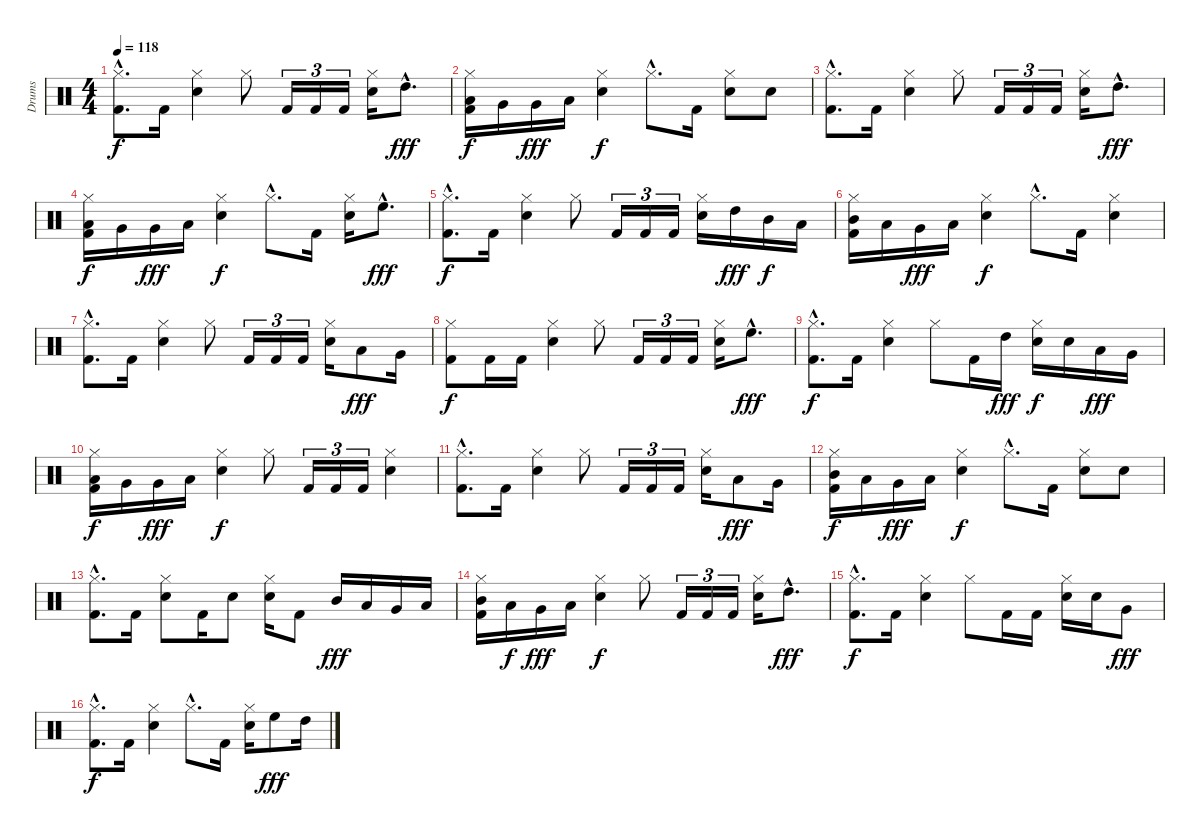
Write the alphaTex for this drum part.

\track ("Drums" "Drums") {instrument percussion}
\staff {score}
\articulation defaults
\ts (4 4)
\tempo 118
\clef neutral
\ks c
("Hi-Hat (closed)"{hac} "Kick (hit) 2"{hac}).8{d dy f} "Kick (hit) 2".16 ("Hi-Hat (closed)" "Electric Snare (hit)").4 "Hi-Hat (closed)".8 "Kick (hit) 2".16{tu (3 2)} "Kick (hit) 2".16{tu (3 2)} "Kick (hit) 2".16{tu (3 2)} ("Hi-Hat (closed)" "Electric Snare (hit)").16 "High Tom (hit)"{hac}.8{d dy fff} |
("Hi-Hat (closed)" "Low Tom (hit)" "Kick (hit) 2").16{dy f} "Very Low Tom (hit)".16 "Very Low Tom (hit)".16{dy fff} "Low Floor Tom (hit)".16 ("Hi-Hat (closed)" "Electric Snare (hit)").4{dy f} "Hi-Hat (closed)"{hac}.8{d} "Kick (hit) 2".16 ("Hi-Hat (closed)" "Electric Snare (hit)").8 "Electric Snare (hit)".8 |
("Hi-Hat (closed)"{hac} "Kick (hit) 2"{hac}).8{d} "Kick (hit) 2".16 ("Hi-Hat (closed)" "Electric Snare (hit)").4 "Hi-Hat (closed)".8 "Kick (hit) 2".16{tu (3 2)} "Kick (hit) 2".16{tu (3 2)} "Kick (hit) 2".16{tu (3 2)} ("Hi-Hat (closed)" "Electric Snare (hit)").16 "High Tom (hit)"{hac}.8{d dy fff} |
("Hi-Hat (closed)" "Low Tom (hit)" "Kick (hit) 2").16{dy f} "Very Low Tom (hit)".16 "Very Low Tom (hit)".16{dy fff} "Low Floor Tom (hit)".16 ("Hi-Hat (closed)" "Electric Snare (hit)").4{dy f} "Hi-Hat (closed)"{hac}.8{d} "Kick (hit) 2".16 ("Hi-Hat (closed)" "Electric Snare (hit)").16 "High Floor Tom (hit)"{hac}.8{d dy fff} |
("Hi-Hat (closed)"{hac} "Kick (hit) 2"{hac}).8{d dy f} "Kick (hit) 2".16 ("Hi-Hat (closed)" "Electric Snare (hit)").4 "Hi-Hat (closed)".8 "Kick (hit) 2".16{tu (3 2)} "Kick (hit) 2".16{tu (3 2)} "Kick (hit) 2".16{tu (3 2)} ("Hi-Hat (closed)" "Electric Snare (hit)").16 "High Tom (hit)".16{dy fff} "Mid Tom (hit)".16{dy f} "Low Tom (hit)".16 |
("Hi-Hat (closed)" "Mid Tom (hit)" "Kick (hit) 2").16 "Low Tom (hit)".16 "Very Low Tom (hit)".16{dy fff} "Low Floor Tom (hit)".16 ("Hi-Hat (closed)" "Electric Snare (hit)").4{dy f} "Hi-Hat (closed)"{hac}.8{d} "Kick (hit) 2".16 ("Hi-Hat (closed)" "Electric Snare (hit)").4 |
("Hi-Hat (closed)"{hac} "Kick (hit) 2"{hac}).8{d} "Kick (hit) 2".16 ("Hi-Hat (closed)" "Electric Snare (hit)").4 "Hi-Hat (closed)".8 "Kick (hit) 2".16{tu (3 2)} "Kick (hit) 2".16{tu (3 2)} "Kick (hit) 2".16{tu (3 2)} ("Hi-Hat (closed)" "Electric Snare (hit)").16 "Low Floor Tom (hit)".8{dy fff} "Very Low Tom (hit)".16 |
("Hi-Hat (closed)" "Kick (hit) 2").8{dy f} "Kick (hit) 2".16 "Kick (hit) 2".16 ("Hi-Hat (closed)" "Electric Snare (hit)").4 "Hi-Hat (closed)".8 "Kick (hit) 2".16{tu (3 2)} "Kick (hit) 2".16{tu (3 2)} "Kick (hit) 2".16{tu (3 2)} ("Hi-Hat (closed)" "Electric Snare (hit)").16 "High Floor Tom (hit)"{hac}.8{d dy fff} |
("Hi-Hat (closed)"{hac} "Kick (hit) 2"{hac}).8{d dy f} "Kick (hit) 2".16 ("Hi-Hat (closed)" "Electric Snare (hit)").4 "Hi-Hat (closed)".8 "Kick (hit) 2".16 "High Tom (hit)".16{dy fff} ("Hi-Hat (closed)" "Electric Snare (hit)").16{dy f} "Electric Snare (hit)".16 "Low Tom (hit)".16{dy fff} "Very Low Tom (hit)".16 |
("Hi-Hat (closed)" "Low Tom (hit)" "Kick (hit) 2").16{dy f} "Very Low Tom (hit)".16 "Very Low Tom (hit)".16{dy fff} "Low Floor Tom (hit)".16 ("Hi-Hat (closed)" "Electric Snare (hit)").4{dy f} "Hi-Hat (closed)".8 "Kick (hit) 2".16{tu (3 2)} "Kick (hit) 2".16{tu (3 2)} "Kick (hit) 2".16{tu (3 2)} ("Hi-Hat (closed)" "Electric Snare (hit)").4 |
("Hi-Hat (closed)"{hac} "Kick (hit) 2"{hac}).8{d} "Kick (hit) 2".16 ("Hi-Hat (closed)" "Electric Snare (hit)").4 "Hi-Hat (closed)".8 "Kick (hit) 2".16{tu (3 2)} "Kick (hit) 2".16{tu (3 2)} "Kick (hit) 2".16{tu (3 2)} ("Hi-Hat (closed)" "Electric Snare (hit)").16 "Low Tom (hit)".8{dy fff} "Very Low Tom (hit)".16 |
("Hi-Hat (closed)" "Mid Tom (hit)" "Kick (hit) 2").16{dy f} "Low Tom (hit)".16 "Very Low Tom (hit)".16{dy fff} "Low Floor Tom (hit)".16 ("Hi-Hat (closed)" "Electric Snare (hit)").4{dy f} "Hi-Hat (closed)"{hac}.8{d} "Kick (hit) 2".16 ("Hi-Hat (closed)" "Electric Snare (hit)").8 "Electric Snare (hit)".8 |
("Hi-Hat (closed)"{hac} "Kick (hit) 2"{hac}).8{d} "Kick (hit) 2".16 ("Hi-Hat (closed)" "Electric Snare (hit)").8 "Kick (hit) 2".16 "Electric Snare (hit)".8 ("Hi-Hat (closed)" "Electric Snare (hit)").16 "Kick (hit) 2".8 "Mid Tom (hit)".16{dy fff} "Low Tom (hit)".16 "Very Low Tom (hit)".16 "Low Floor Tom (hit)".16 |
("Hi-Hat (closed)" "Mid Tom (hit)" "Kick (hit) 2").16 "Low Tom (hit)".16{dy f} "Very Low Tom (hit)".16{dy fff} "Low Floor Tom (hit)".16 ("Hi-Hat (closed)" "Electric Snare (hit)").4{dy f} "Hi-Hat (closed)".8 "Kick (hit) 2".16{tu (3 2)} "Kick (hit) 2".16{tu (3 2)} "Kick (hit) 2".16{tu (3 2)} ("Hi-Hat (closed)" "Electric Snare (hit)").16 "High Tom (hit)"{hac}.8{d dy fff} |
("Hi-Hat (closed)"{hac} "Kick (hit) 2"{hac}).8{d dy f} "Kick (hit) 2".16 ("Hi-Hat (closed)" "Electric Snare (hit)").4 "Hi-Hat (closed)".8 "Kick (hit) 2".16 "Kick (hit) 2".16 ("Hi-Hat (closed)" "Electric Snare (hit)").16 "Electric Snare (hit)".16 "Very Low Tom (hit)".8{dy fff} |
("Hi-Hat (closed)"{hac} "Kick (hit) 2"{hac}).8{d dy f} "Kick (hit) 2".16 ("Hi-Hat (closed)" "Electric Snare (hit)").4 "Hi-Hat (closed)"{hac}.8{d} "Kick (hit) 2".16 ("Hi-Hat (closed)" "Electric Snare (hit)").16 "High Floor Tom (hit)".8{dy fff} "High Tom (hit)".16
